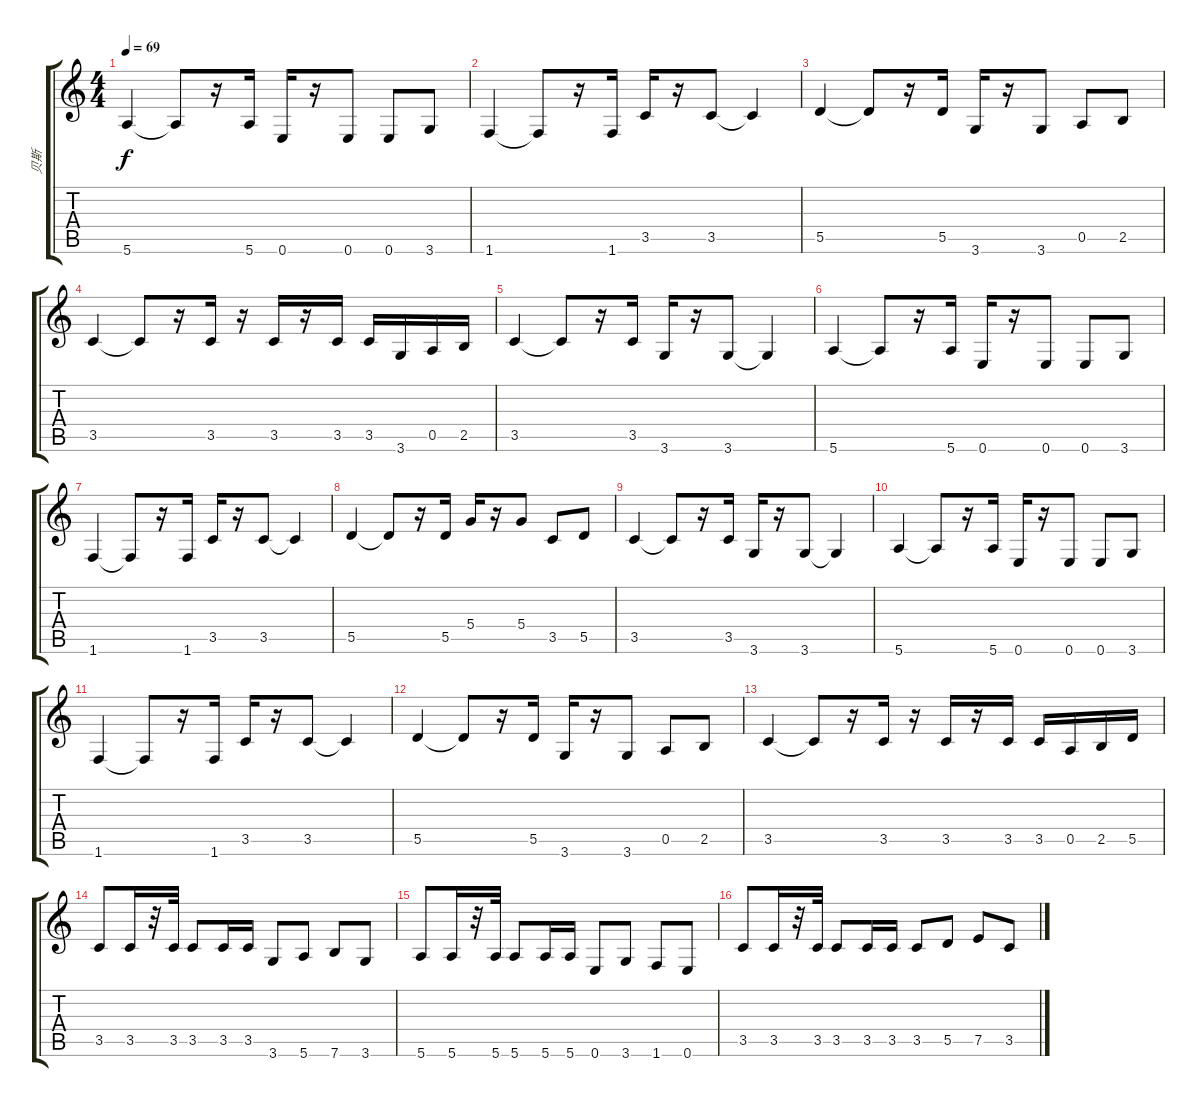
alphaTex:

\track ("贝斯" "贝斯") {instrument acousticbass}
\staff {score tabs}
\tuning (E4 B3 G3 D3 A2 E2) {hide}
\ts (4 4)
\tempo 69
\clef g2
\ks c
5.6.4{dy f} 5.6{t}.8 r.16 5.6.16 0.6.16 r.16 0.6.8 0.6.8 3.6.8 |
1.6.4 1.6{t}.8 r.16 1.6.16 3.5.16 r.16 3.5.8 3.5{t}.4 |
5.5.4 5.5{t}.8 r.16 5.5.16 3.6.16 r.16 3.6.8 0.5.8 2.5.8 |
3.5.4 3.5{t}.8 r.16 3.5.16 r.16 3.5.16 r.16 3.5.16 3.5.16 3.6.16 0.5.16 2.5.16 |
3.5.4 3.5{t}.8 r.16 3.5.16 3.6.16 r.16 3.6.8 3.6{t}.4 |
5.6.4 5.6{t}.8 r.16 5.6.16 0.6.16 r.16 0.6.8 0.6.8 3.6.8 |
1.6.4 1.6{t}.8 r.16 1.6.16 3.5.16 r.16 3.5.8 3.5{t}.4 |
5.5.4 5.5{t}.8 r.16 5.5.16 5.4.16 r.16 5.4.8 3.5.8 5.5.8 |
3.5.4 3.5{t}.8 r.16 3.5.16 3.6.16 r.16 3.6.8 3.6{t}.4 |
5.6.4 5.6{t}.8 r.16 5.6.16 0.6.16 r.16 0.6.8 0.6.8 3.6.8 |
1.6.4 1.6{t}.8 r.16 1.6.16 3.5.16 r.16 3.5.8 3.5{t}.4 |
5.5.4 5.5{t}.8 r.16 5.5.16 3.6.16 r.16 3.6.8 0.5.8 2.5.8 |
3.5.4 3.5{t}.8 r.16 3.5.16 r.16 3.5.16 r.16 3.5.16 3.5.16 0.5.16 2.5.16 5.5.16 |
3.5.8 3.5.16 r.32 3.5.32 3.5.8 3.5.16 3.5.16 3.6.8 5.6.8 7.6.8 3.6.8 |
5.6.8 5.6.16 r.32 5.6.32 5.6.8 5.6.16 5.6.16 0.6.8 3.6.8 1.6.8 0.6.8 |
3.5.8 3.5.16 r.32 3.5.32 3.5.8 3.5.16 3.5.16 3.5.8 5.5.8 7.5.8 3.5.8
